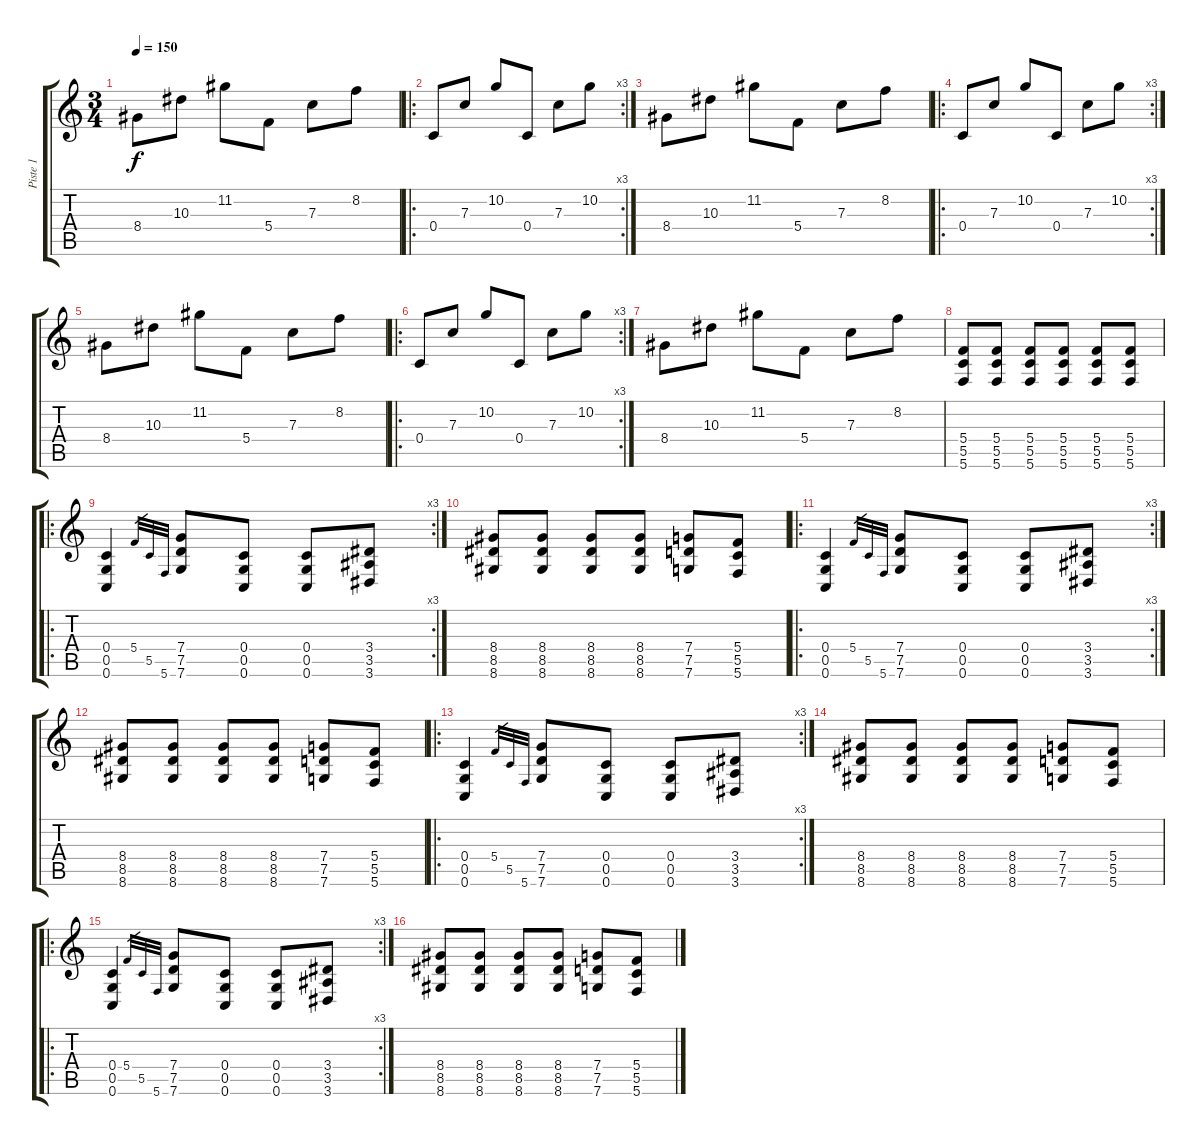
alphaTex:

\track ("Piste 1" "Piste 1") {instrument electricguitarmuted}
\staff {score tabs}
\tuning (D4 A3 F3 C3 G2 C2) {hide}
\ts (3 4)
\tempo 150
\clef g2
\ks c
8.4.8{dy f} 10.3.8 11.2.8 5.4.8 7.3.8 8.2.8 |
\ro
\rc 3
0.4.8 7.3.8 10.2.8 0.4.8 7.3.8 10.2.8 |
8.4.8 10.3.8 11.2.8 5.4.8 7.3.8 8.2.8 |
\ro
\rc 3
0.4.8 7.3.8 10.2.8 0.4.8 7.3.8 10.2.8 |
8.4.8 10.3.8 11.2.8 5.4.8 7.3.8 8.2.8 |
\ro
\rc 3
0.4.8 7.3.8 10.2.8 0.4.8 7.3.8 10.2.8 |
8.4.8 10.3.8 11.2.8 5.4.8 7.3.8 8.2.8 |
(5.4 5.5 5.6).8{instrument distortionguitar} (5.4 5.5 5.6).8 (5.4 5.5 5.6).8 (5.4 5.5 5.6).8 (5.4 5.5 5.6).8 (5.4 5.5 5.6).8 |
\ro
\rc 3
(0.4 0.5 0.6).4 5.4.32{gr} 5.5.32{gr} 5.6.32{gr} (7.4 7.5 7.6).8 (0.4 0.5 0.6).8 (0.4 0.5 0.6).8 (3.4 3.5 3.6).8 |
(8.4 8.5 8.6).8 (8.4 8.5 8.6).8 (8.4 8.5 8.6).8 (8.4 8.5 8.6).8 (7.4 7.5 7.6).8 (5.4 5.5 5.6).8 |
\ro
\rc 3
(0.4 0.5 0.6).4 5.4.32{gr} 5.5.32{gr} 5.6.32{gr} (7.4 7.5 7.6).8 (0.4 0.5 0.6).8 (0.4 0.5 0.6).8 (3.4 3.5 3.6).8 |
(8.4 8.5 8.6).8 (8.4 8.5 8.6).8 (8.4 8.5 8.6).8 (8.4 8.5 8.6).8 (7.4 7.5 7.6).8 (5.4 5.5 5.6).8 |
\ro
\rc 3
(0.4 0.5 0.6).4 5.4.32{gr} 5.5.32{gr} 5.6.32{gr} (7.4 7.5 7.6).8 (0.4 0.5 0.6).8 (0.4 0.5 0.6).8 (3.4 3.5 3.6).8 |
(8.4 8.5 8.6).8 (8.4 8.5 8.6).8 (8.4 8.5 8.6).8 (8.4 8.5 8.6).8 (7.4 7.5 7.6).8 (5.4 5.5 5.6).8 |
\ro
\rc 3
(0.4 0.5 0.6).4 5.4.32{gr} 5.5.32{gr} 5.6.32{gr} (7.4 7.5 7.6).8 (0.4 0.5 0.6).8 (0.4 0.5 0.6).8 (3.4 3.5 3.6).8 |
(8.4 8.5 8.6).8 (8.4 8.5 8.6).8 (8.4 8.5 8.6).8 (8.4 8.5 8.6).8 (7.4 7.5 7.6).8 (5.4 5.5 5.6).8
